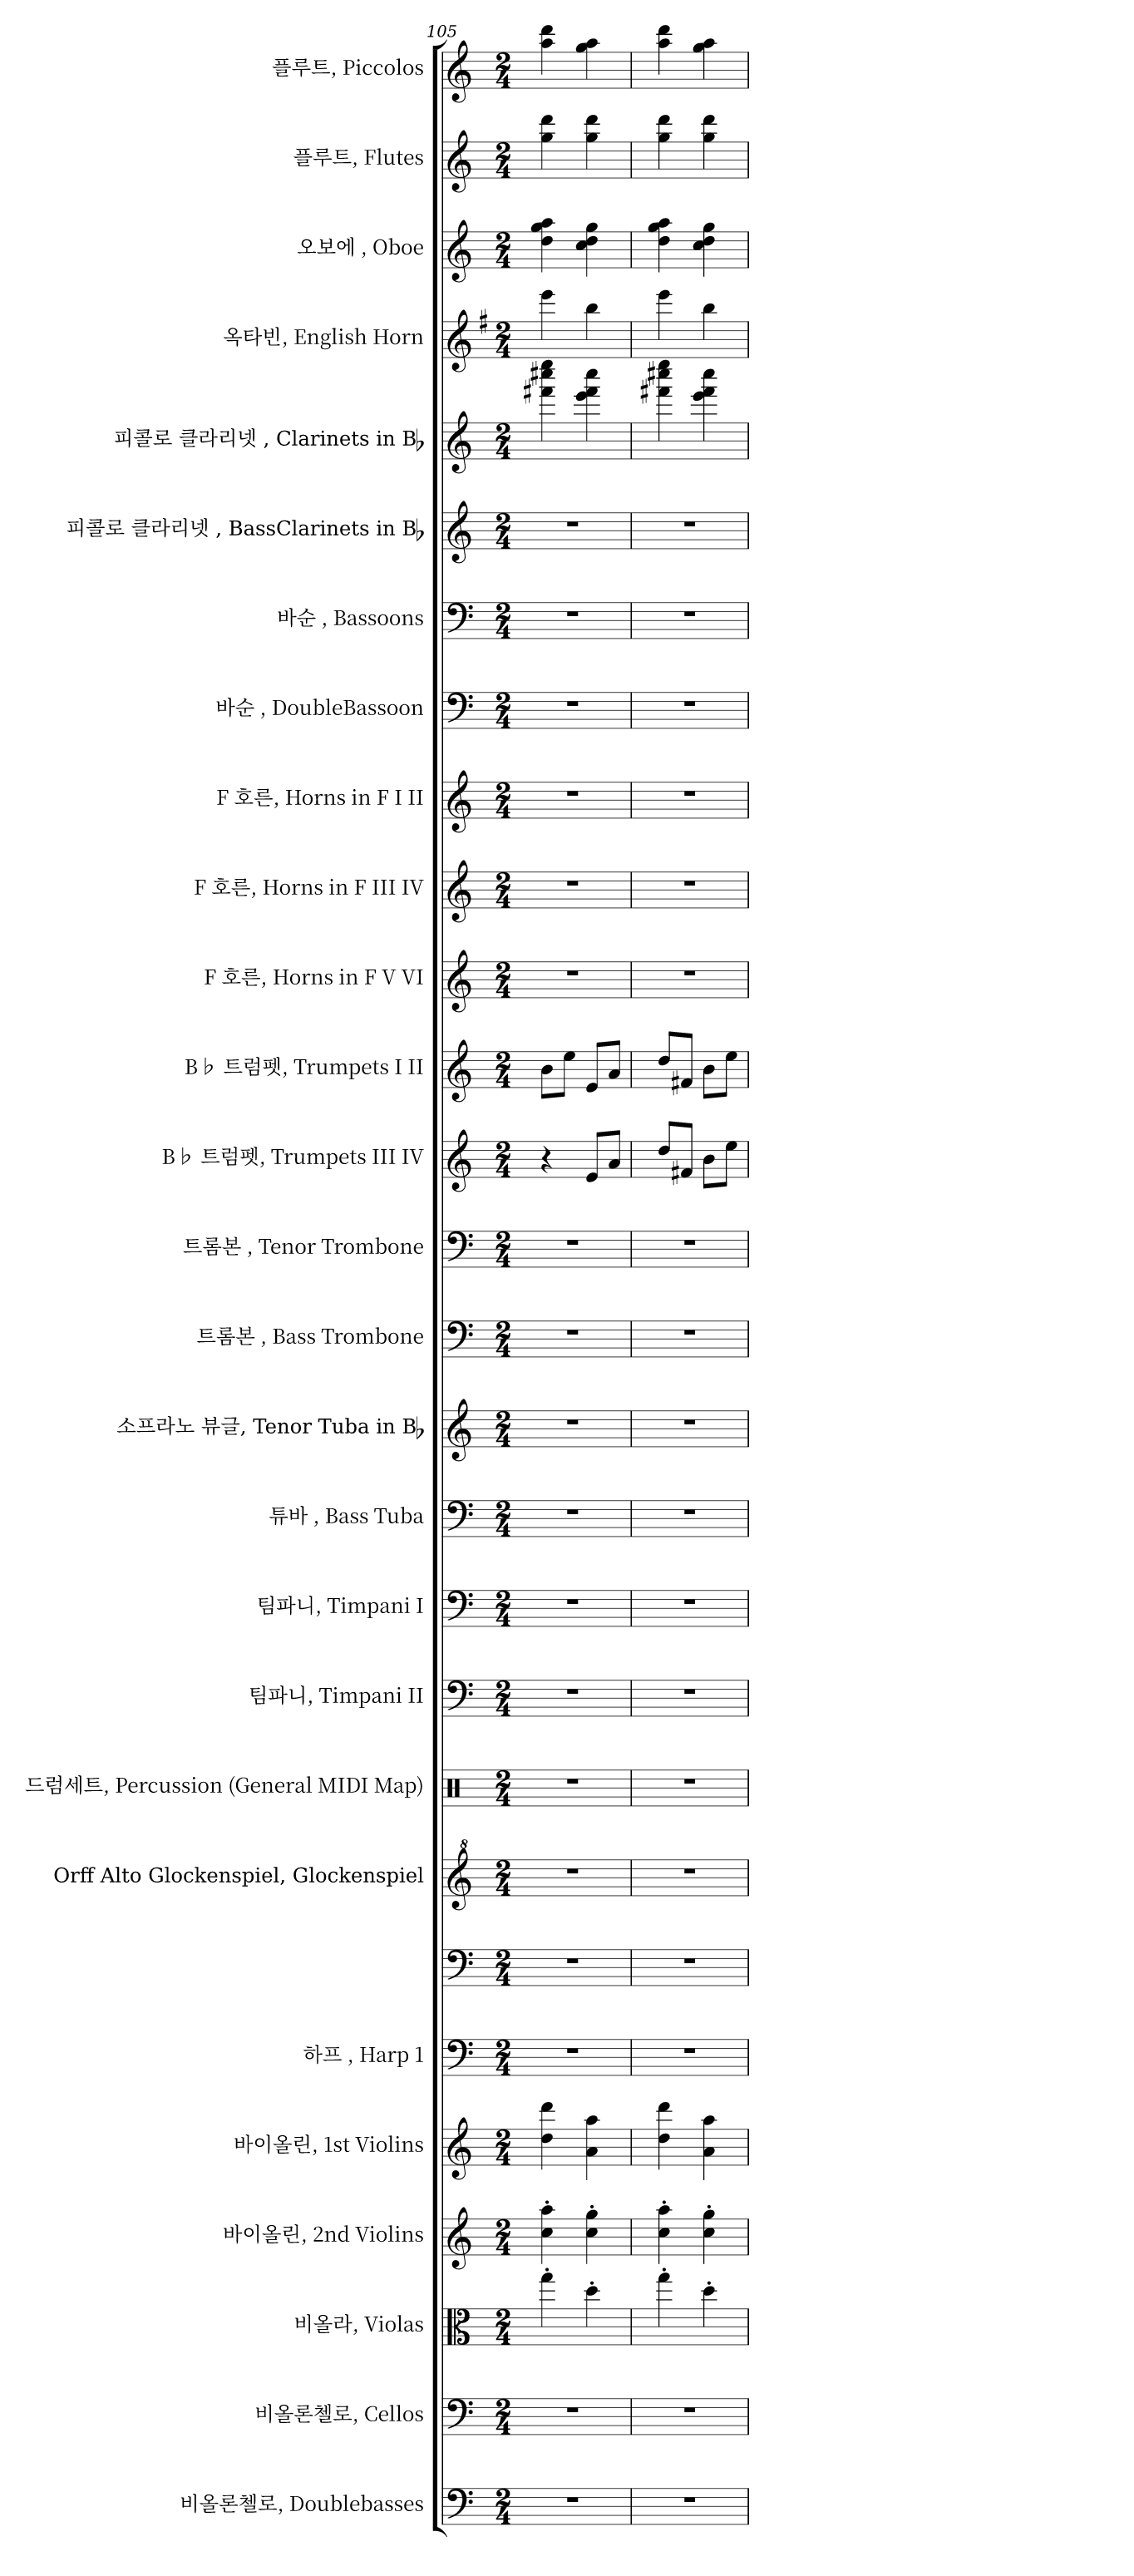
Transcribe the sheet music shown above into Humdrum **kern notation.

**kern	**kern	**kern	**kern	**kern	**kern	**kern	**kern	**kern	**kern	**kern	**kern	**kern	**kern	**kern	**kern	**kern	**kern	**kern	**kern	**kern	**kern	**kern	**kern	**kern	**kern	**kern	**kern
*part27	*part26	*part25	*part24	*part23	*part22	*part22	*part21	*part20	*part19	*part18	*part17	*part16	*part15	*part14	*part13	*part12	*part11	*part10	*part9	*part8	*part7	*part6	*part5	*part4	*part3	*part2	*part1
*staff28	*staff27	*staff26	*staff25	*staff24	*staff23	*staff22	*staff21	*staff20	*staff19	*staff18	*staff17	*staff16	*staff15	*staff14	*staff13	*staff12	*staff11	*staff10	*staff9	*staff8	*staff7	*staff6	*staff5	*staff4	*staff3	*staff2	*staff1
*I"비올론첼로, Doublebasses	*I"비올론첼로, Cellos	*I"비올라, Violas	*I"바이올린, 2nd Violins	*I"바이올린, 1st Violins	*I"하프 , Harp 1	*	*I"Orff Alto Glockenspiel, Glockenspiel	*I"드럼세트, Percussion (General MIDI Map)	*I"팀파니, Timpani II	*I"팀파니, Timpani I	*I"튜바 , Bass Tuba	*I"소프라노 뷰글, Tenor Tuba in Bb	*I"트롬본 , Bass Trombone	*I"트롬본 , Tenor Trombone	*I"B♭ 트럼펫, Trumpets III IV	*I"B♭ 트럼펫, Trumpets I II	*I"F 호른, Horns in F  V  VI	*I"F 호른, Horns in F III IV	*I"F 호른, Horns in F  I  II	*I"바순 , DoubleBassoon	*I"바순 , Bassoons	*I"피콜로 클라리넷 , BassClarinets in Bb	*I"피콜로 클라리넷 , Clarinets in Bb	*I"옥타빈, English Horn	*I"오보에 , Oboe	*I"플루트, Flutes	*I"플루트, Piccolos
*	*	*I'Vlas.	*I'Vlns.	*I'Vlns.	*I'Hrp.	*	*I'O. A. Glk.	*	*I'Timp.	*I'Timp.	*I'Tba.	*	*I'Tbn.	*I'Tbn.	*I'B♭ Tpt.	*I'B♭ Tpt.	*I'F Hn.	*I'F Hn.	*I'F Hn.	*	*I'Bsn.	*	*	*	*I'Ob.	*I'Fl.	*
*clefF4	*clefF4	*clefC3	*clefG2	*clefG2	*clefF4	*clefF4	*clefG^2	*clefX	*clefF4	*clefF4	*clefF4	*clefG2	*clefF4	*clefF4	*clefG2	*clefG2	*clefG2	*clefG2	*clefG2	*clefF4	*clefF4	*clefG2	*clefG2	*clefG2	*clefG2	*clefG2	*clefG2
*	*	*	*	*	*	*	*	*	*	*	*	*	*	*	*ITrd1c2	*ITrd1c2	*ITrd4c7	*ITrd4c7	*ITrd4c7	*	*	*ITrd-5c-8	*ITrd-5c-8	*ITrd4c7	*	*	*
*k[]	*k[]	*k[]	*k[]	*k[]	*k[]	*k[]	*k[]	*k[]	*k[]	*k[]	*k[]	*k[]	*k[]	*k[]	*k[b-e-]	*k[b-e-]	*k[b-]	*k[b-]	*k[b-]	*k[]	*k[]	*k[b-e-a-d-]	*k[b-e-a-d-]	*k[]	*k[]	*k[]	*k[]
*M2/4	*M2/4	*M2/4	*M2/4	*M2/4	*M2/4	*M2/4	*M2/4	*M2/4	*M2/4	*M2/4	*M2/4	*M2/4	*M2/4	*M2/4	*M2/4	*M2/4	*M2/4	*M2/4	*M2/4	*M2/4	*M2/4	*M2/4	*M2/4	*M2/4	*M2/4	*M2/4	*M2/4
=105	=105	=105	=105	=105	=105	=105	=105	=105	=105	=105	=105	=105	=105	=105	=105	=105	=105	=105	=105	=105	=105	=105	=105	=105	=105	=105	=105
2r	2r	4gg'\	4cc\' 4aa\'	4dd\ 4ddd\	2r	2r	2r	2r	2r	2r	2r	2r	2r	2r	4r	8a\L	2r	2r	2r	2r	2r	2r	4ddddn\ 4aaaan\ 4ccccc\	4aa\	4dd\ 4gg\ 4aa\	4gg\ 4ddd\	4aa\ 4ddd\
.	.	.	.	.	.	.	.	.	.	.	.	.	.	.	.	8dd\J	.	.	.	.	.	.	.	.	.	.	.
.	.	4dd'\	4cc\' 4gg\'	4a\ 4aa\	.	.	.	.	.	.	.	.	.	.	8d/L	8d/L	.	.	.	.	.	.	4cccc\ 4dddd\ 4aaaa\	4ee\	4cc\ 4dd\ 4gg\	4gg\ 4ddd\	4gg\ 4aa\
.	.	.	.	.	.	.	.	.	.	.	.	.	.	.	8g/J	8g/J	.	.	.	.	.	.	.	.	.	.	.
!!LO:PB:g=z
=106	=106	=106	=106	=106	=106	=106	=106	=106	=106	=106	=106	=106	=106	=106	=106	=106	=106	=106	=106	=106	=106	=106	=106	=106	=106	=106	=106
2r	2r	4gg'\	4cc\' 4aa\'	4dd\ 4ddd\	2r	2r	2r	2r	2r	2r	2r	2r	2r	2r	8cc/L	8cc/L	2r	2r	2r	2r	2r	2r	4ddddn\ 4aaaan\ 4ccccc\	4aa\	4dd\ 4gg\ 4aa\	4gg\ 4ddd\	4aa\ 4ddd\
.	.	.	.	.	.	.	.	.	.	.	.	.	.	.	8en/J	8en/J	.	.	.	.	.	.	.	.	.	.	.
.	.	4dd'\	4cc\' 4gg\'	4a\ 4aa\	.	.	.	.	.	.	.	.	.	.	8a\L	8a\L	.	.	.	.	.	.	4cccc\ 4dddd\ 4aaaa\	4ee\	4cc\ 4dd\ 4gg\	4gg\ 4ddd\	4gg\ 4aa\
.	.	.	.	.	.	.	.	.	.	.	.	.	.	.	8dd\J	8dd\J	.	.	.	.	.	.	.	.	.	.	.
=	=	=	=	=	=	=	=	=	=	=	=	=	=	=	=	=	=	=	=	=	=	=	=	=	=	=	=
*-	*-	*-	*-	*-	*-	*-	*-	*-	*-	*-	*-	*-	*-	*-	*-	*-	*-	*-	*-	*-	*-	*-	*-	*-	*-	*-	*-
